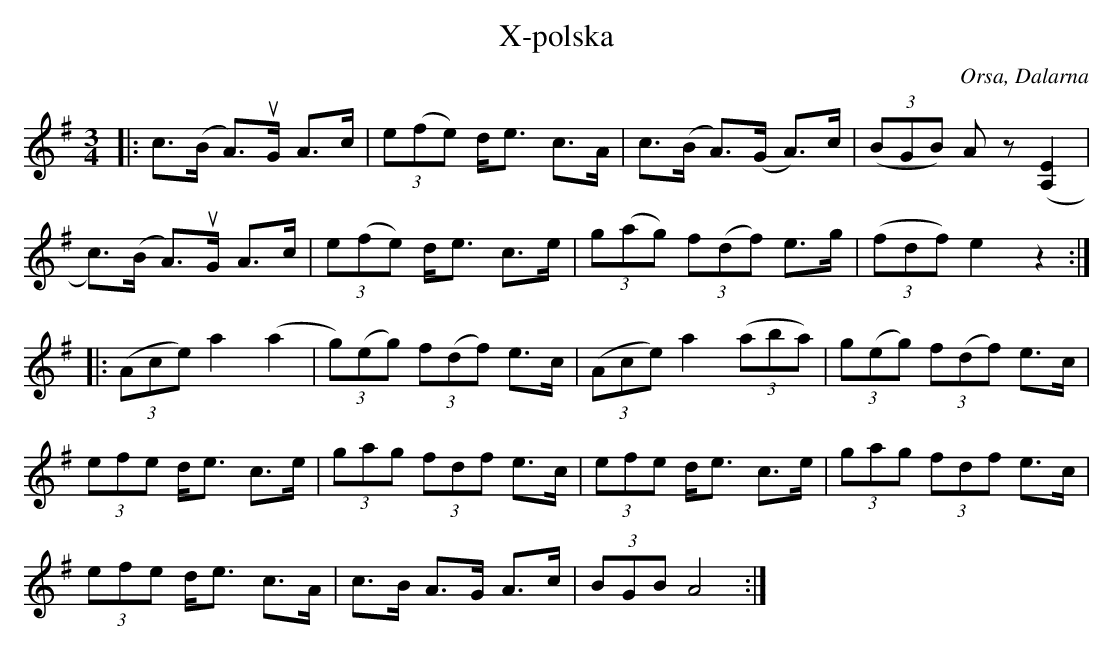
X:1
T:X-polska
O:Orsa, Dalarna
M:3/4
L:1/8
K:Ador
|: c>(B A)>uG A>c | (3e(fe) d<e c>A |  c>(B A)>(G A)>c | (3(BGB) Az ([E2A,2] |
c)>(B A)>uG A>c | (3e(fe) d<e c>e | (3g(ag) (3f(df) e>g | (3(fdf) e2 z2 :|
|: (3(Ace) a2 (a2 | (3g)(eg) (3f(df) e>c |(3(Ace) a2 (3(aba) | (3g(eg) (3f(df) e>c |
(3efe d<e c>e | (3gag (3fdf e>c |  (3efe d<e c>e |  (3gag (3fdf e>c |
(3efe d<e c>A |  c>B A>G A>c | (3BGB A4 :|
